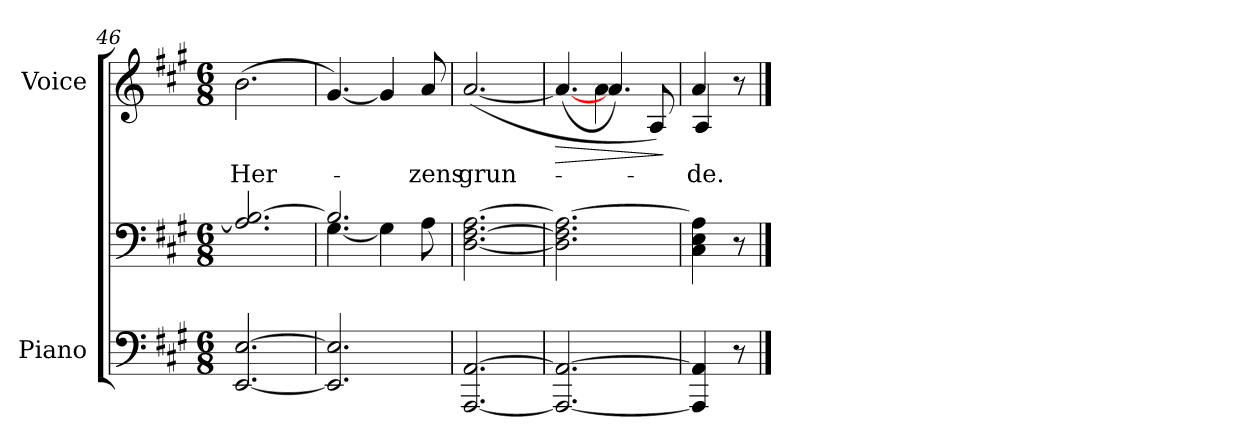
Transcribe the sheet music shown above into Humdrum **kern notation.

**kern	**kern	**kern	**text	**dynam
*part2	*part2	*part1	*part1	*part1
*staff3	*staff2	*staff1	*staff1	*staff1
*I"Piano	*	*I"Voice	*	*
*I'Pno	*	*	*	*
*clefF4	*clefF4	*clefG2	*	*
*k[f#c#g#]	*k[f#c#g#]	*k[f#c#g#]	*	*
*M6/8	*M6/8	*M6/8	*	*
=46	=46	=46	=46	=46
!	!	!	!LO:LY:b	!
[2.EE/ [2.E/	2.A/] [2.B/	(2.b\	Her-	.
=47	=47	=47	=47	=47
*	*^	*	*	*
2.EE/] 2.E/]	2.B/]	[4.G#\	[4.g#/)	.	.
.	.	4G#\]	4g#/]	.	.
!	!	!	!	!LO:LY:b	!
.	.	8A\	8a/	-zens	.
=48	=48	=48	=48	=48	=48
!	!	!	!	!LO:LY:b	!
*	*v	*v	*	*	*
[2.AAA/ [2.AA/	[2.D\ [2.F#\ [2.A\	(<[<2.a/	grun-	.
=49	=49	=49	=49	=49
!	!	!	!	!LO:HP:b
*	*	*^	*	*
2.AAA/_ 2.AA/_	2.D\] 2.F#\] 2.A\_	(4.a/_	4.ryy	.	>
.	.	4.a/)	4a\	.	.
.	.	.	8A/)	.	.
*	*	*v	*v	*	*
.	.	.	.	]
=50	=50	=50	=50	=50
!	!	!	!LO:LY:b	!
*	*	*^	*	*
4AAA/] 4AA/]	4C#\ 4E\ 4A\]	4a/	4A/	-de.	.
8r	8r	8r	8ryy	.	.
*	*	*v	*v	*	*
==	==	==	==	==
*-	*-	*-	*-	*-
